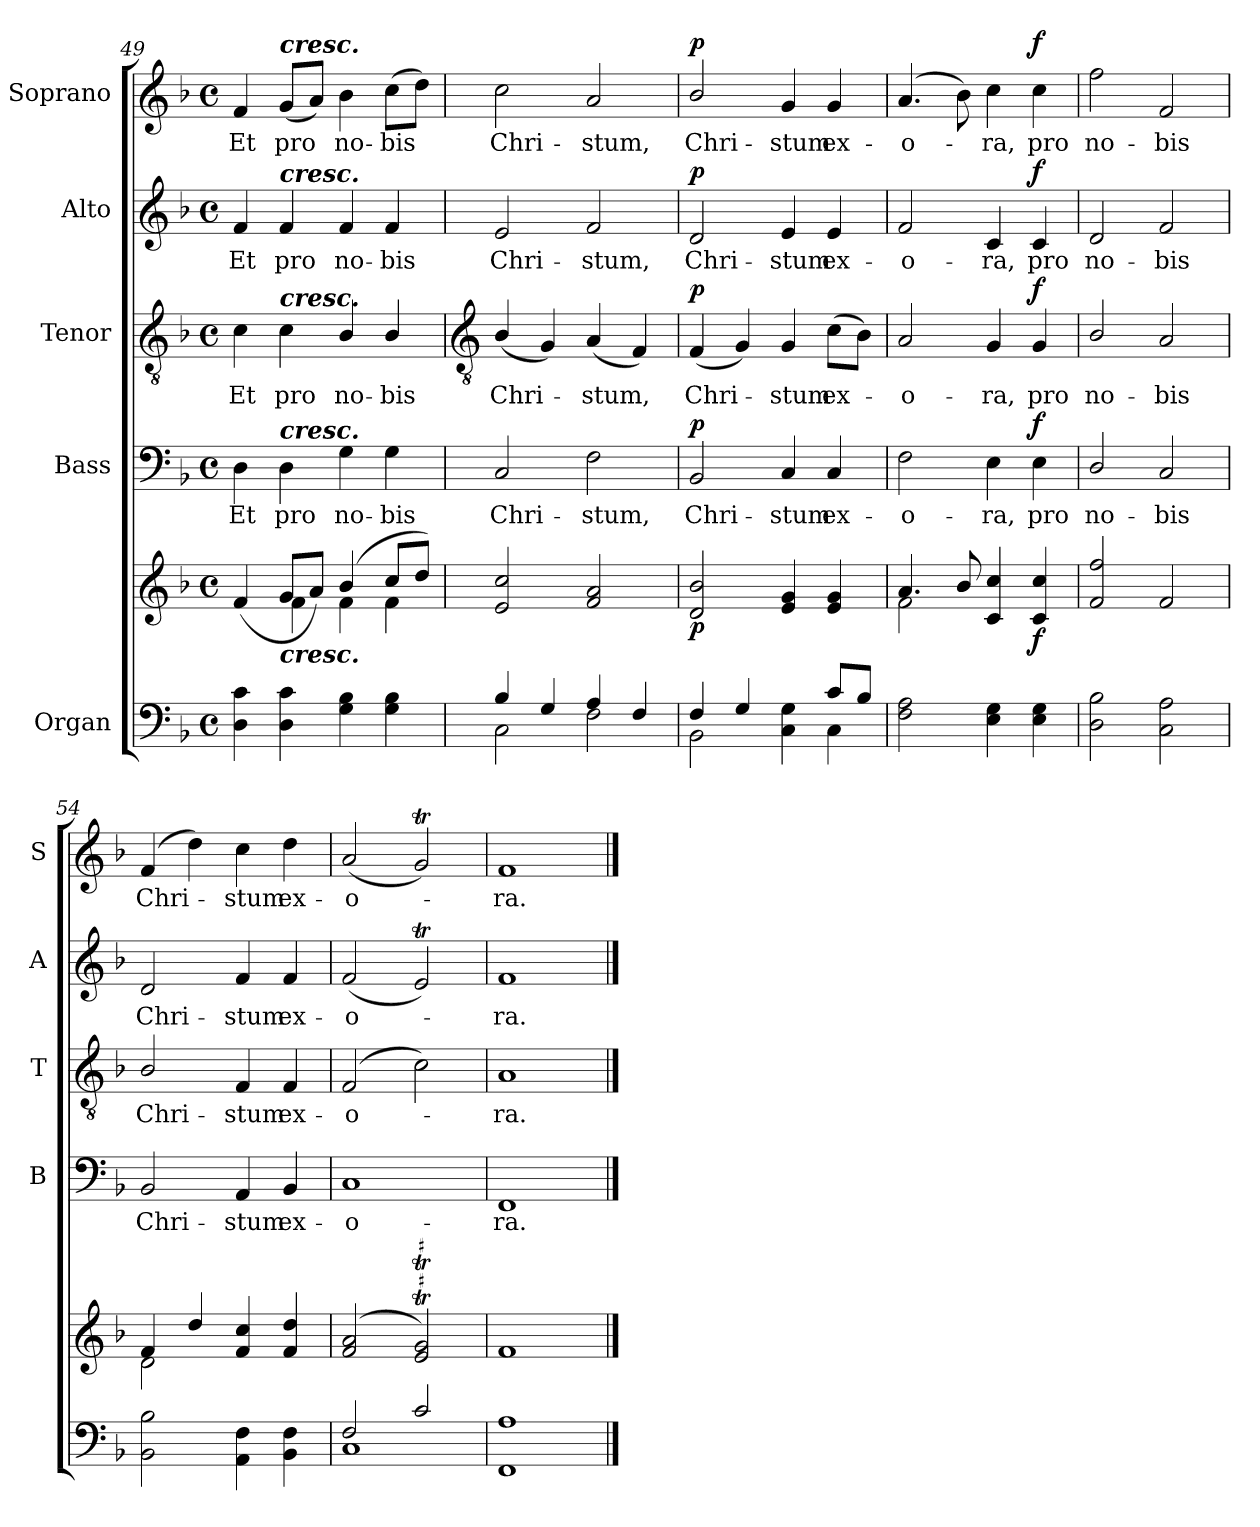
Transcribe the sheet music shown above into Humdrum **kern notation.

**kern	**kern	**dynam	**kern	**text	**dynam	**kern	**text	**dynam	**kern	**text	**dynam	**kern	**text	**dynam
*part5	*part5	*part5	*part4	*part4	*part4	*part3	*part3	*part3	*part2	*part2	*part2	*part1	*part1	*part1
*staff6	*staff5	*staff5/6	*staff4	*staff4	*staff4	*staff3	*staff3	*staff3	*staff2	*staff2	*staff2	*staff1	*staff1	*staff1
*I"Organ	*	*	*I"Bass	*	*	*I"Tenor	*	*	*I"Alto	*	*	*I"Soprano	*	*
*	*	*	*I'B	*	*	*I'T	*	*	*I'A	*	*	*I'S	*	*
*clefF4	*clefG2	*	*clefF4	*	*	*clefGv2	*	*	*clefG2	*	*	*clefG2	*	*
*k[b-]	*k[b-]	*	*k[b-]	*	*	*k[b-]	*	*	*k[b-]	*	*	*k[b-]	*	*
*F:	*F:	*	*F:	*	*	*F:	*	*	*F:	*	*	*F:	*	*
*M4/4	*M4/4	*	*M4/4	*	*	*M4/4	*	*	*M4/4	*	*	*M4/4	*	*
*met(c)	*met(c)	*	*met(c)	*	*	*met(c)	*	*	*met(c)	*	*	*met(c)	*	*
=49	=49	=49	=49	=49	=49	=49	=49	=49	=49	=49	=49	=49	=49	=49
*^	*^	*	*	*	*	*	*	*	*	*	*	*	*	*
!	!	!	!	!	!	!LO:LY:b	!	!	!LO:LY:b	!	!	!LO:LY:b	!	!	!LO:LY:b	!
1ryy	4D 4c	(>4f/	4ryy	.	4D	Et	.	4c	Et	.	4f	Et	.	4f	Et	.
!	!	!	!	!	!	!	!	!	!	!	!	!	!	!LO:TX:a:Bi:t=cresc.	!	!
!	!	!	!	!	!	!	!	!	!	!	!LO:TX:a:Bi:t=cresc.	!	!	!	!	!
!	!	!	!	!	!	!	!	!LO:TX:a:Bi:t=cresc.	!	!	!	!	!	!	!	!
!	!	!	!	!	!LO:TX:a:Bi:t=cresc.	!	!	!	!	!	!	!	!	!	!	!
!	!LO:TX:a:Bi:t=cresc.	!	!	!	!	!	!	!	!	!	!	!	!	!	!	!
!	!	!	!	!	!	!LO:LY:b	!	!	!LO:LY:b	!	!	!LO:LY:b	!	!	!LO:LY:b	!
.	4D 4c	8g/L	4f\	.	4D	pro	.	4c	pro	.	4f	pro	.	(<8gL	pro	.
.	.	8a/J)	.	.	.	.	.	.	.	.	.	.	.	8aJ)	.	.
!	!	!	!	!	!	!LO:LY:b	!	!	!LO:LY:b	!	!	!LO:LY:b	!	!	!LO:LY:b	!
.	4G 4B-	(>4b-/	4f\	.	4G	no-	.	4B-/	no-	.	4f	no-	.	4b-	no-	.
!	!	!	!	!	!	!LO:LY:b	!	!	!LO:LY:b	!	!	!LO:LY:b	!	!	!LO:LY:b	!
.	4G 4B-	8cc/L	4f\	.	4G	-bis	.	4B-/	-bis	.	4f	-bis	.	(>8ccL	-bis	.
.	.	8dd/J)	.	.	.	.	.	.	.	.	.	.	.	8ddJ)	.	.
!!LO:LB:g=z
=50	=50	=50	=50	=50	=50	=50	=50	=50	=50	=50	=50	=50	=50	=50	=50	=50
*	*	*	*	*	*	*	*	*clefGv2	*	*	*	*	*	*	*	*
!	!	!	!	!	!	!LO:LY:b	!	!	!LO:LY:b	!	!	!LO:LY:b	!	!	!LO:LY:b	!
4B-/	2C\	2e 2cc	1ryy	.	2C	Chri-	.	(<4B-/	Chri-	.	2e	Chri-	.	2cc	Chri-	.
4G/	.	.	.	.	.	.	.	4G)	.	.	.	.	.	.	.	.
!	!	!	!	!	!	!LO:LY:b	!	!	!LO:LY:b	!	!	!LO:LY:b	!	!	!LO:LY:b	!
4A/	2F	2f 2a	.	.	2F	-stum,	.	(<4A	stum,	.	2f	-stum,	.	2a	-stum,	.
4F/	.	.	.	.	.	.	.	4F)	.	.	.	.	.	.	.	.
=51	=51	=51	=51	=51	=51	=51	=51	=51	=51	=51	=51	=51	=51	=51	=51	=51
!	!	!	!	!LO:DY:b	!	!LO:LY:b	!LO:DY:b	!	!LO:LY:b	!LO:DY:b	!	!LO:LY:b	!LO:DY:b	!	!LO:LY:b	!LO:DY:b
4F/	2BB-\	2d 2b-	1ryy	p	2BB-	Chri-	p	(<4F	Chri-	p	2d	Chri-	p	2b-/	Chri-	p
4G/	.	.	.	.	.	.	.	4G)	.	.	.	.	.	.	.	.
!	!	!	!	!	!	!LO:LY:b	!	!	!LO:LY:b	!	!	!LO:LY:b	!	!	!LO:LY:b	!
4ryy	4C 4G	4e 4g	.	.	4C	-stum	.	4G	stum	.	4e	-stum	.	4g	-stum	.
!	!	!	!	!	!	!LO:LY:b	!	!	!LO:LY:b	!	!	!LO:LY:b	!	!	!LO:LY:b	!
8c/L	4C\	4e 4g	.	.	4C	ex-	.	(>8cL	ex-	.	4e	ex-	.	4g	ex-	.
8B-/J	.	.	.	.	.	.	.	8B-J)	.	.	.	.	.	.	.	.
=52	=52	=52	=52	=52	=52	=52	=52	=52	=52	=52	=52	=52	=52	=52	=52	=52
!	!	!	!	!	!	!LO:LY:b	!	!	!LO:LY:b	!	!	!LO:LY:b	!	!	!LO:LY:b	!
1ryy	2F 2A	4.a	2f\	.	2F	-o-	.	2A	o-	.	2f	-o-	.	(<4.a	-o-	.
.	.	8b-/	.	.	.	.	.	.	.	.	.	.	.	8b-)	.	.
!	!	!	!	!	!	!LO:LY:b	!	!	!LO:LY:b	!	!	!LO:LY:b	!	!	!LO:LY:b	!
.	4E 4G	4c 4cc	2ryy	.	4E	-ra,	.	4G	-ra,	.	4c	-ra,	.	4cc	ra,	.
!	!	!	!	!LO:DY:b	!	!LO:LY:b	!LO:DY:b	!	!LO:LY:b	!LO:DY:b	!	!LO:LY:b	!LO:DY:b	!	!LO:LY:b	!LO:DY:b
.	4E 4G	4c 4cc	.	f	4E	pro	f	4G	pro	f	4c	pro	f	4cc	pro	f
=53	=53	=53	=53	=53	=53	=53	=53	=53	=53	=53	=53	=53	=53	=53	=53	=53
!	!	!	!	!	!	!LO:LY:b	!	!	!LO:LY:b	!	!	!LO:LY:b	!	!	!LO:LY:b	!
1ryy	2D\ 2B-\	2f 2ff	1ryy	.	2D/	no-	.	2B-/	no-	.	2d	no-	.	2ff	no-	.
!	!	!	!	!	!	!LO:LY:b	!	!	!LO:LY:b	!	!	!LO:LY:b	!	!	!LO:LY:b	!
.	2C 2A	2f	.	.	2C	-bis	.	2A	-bis	.	2f	-bis	.	2f	-bis	.
=54	=54	=54	=54	=54	=54	=54	=54	=54	=54	=54	=54	=54	=54	=54	=54	=54
!	!	!	!	!	!	!LO:LY:b	!	!	!LO:LY:b	!	!	!LO:LY:b	!	!	!LO:LY:b	!
1ryy	2BB- 2B-	4f	2d\	.	2BB-	Chri-	.	2B-/	Chri-	.	2d	Chri-	.	(4f	Chri-	.
.	.	4dd/	.	.	.	.	.	.	.	.	.	.	.	4dd)	.	.
!	!	!	!	!	!	!LO:LY:b	!	!	!LO:LY:b	!	!	!LO:LY:b	!	!	!LO:LY:b	!
.	4AA 4F	4f 4cc	2ryy	.	4AA	-stum	.	4F	-stum	.	4f	-stum	.	4cc	stum	.
!	!	!	!	!	!	!LO:LY:b	!	!	!LO:LY:b	!	!	!LO:LY:b	!	!	!LO:LY:b	!
.	4BB- 4F	4f 4dd	.	.	4BB-	ex-	.	4F	ex-	.	4f	ex-	.	4dd	ex-	.
=55	=55	=55	=55	=55	=55	=55	=55	=55	=55	=55	=55	=55	=55	=55	=55	=55
!	!	!	!	!	!	!LO:LY:b	!	!	!LO:LY:b	!	!	!LO:LY:b	!	!	!LO:LY:b	!
2F/	1C	(<2f 2a	1ryy	.	1C	-o-	.	(2F	-o-	.	(<2f	-o-	.	(<2a	-o-	.
2c/	.	2eT 2gT)	.	.	.	.	.	2c)	.	.	2et)	.	.	2gT)	.	.
=56	=56	=56	=56	=56	=56	=56	=56	=56	=56	=56	=56	=56	=56	=56	=56	=56
!	!	!	!	!	!	!LO:LY:b	!	!	!LO:LY:b	!	!	!LO:LY:b	!	!	!LO:LY:b	!
1ryy	1FF 1A	1f	1ryy	.	1FF	-ra.	.	1A	ra.	.	1f	ra.	.	1f	ra.	.
*v	*v	*	*	*	*	*	*	*	*	*	*	*	*	*	*	*
*	*v	*v	*	*	*	*	*	*	*	*	*	*	*	*	*
==	==	==	==	==	==	==	==	==	==	==	==	==	==	==
*-	*-	*-	*-	*-	*-	*-	*-	*-	*-	*-	*-	*-	*-	*-
